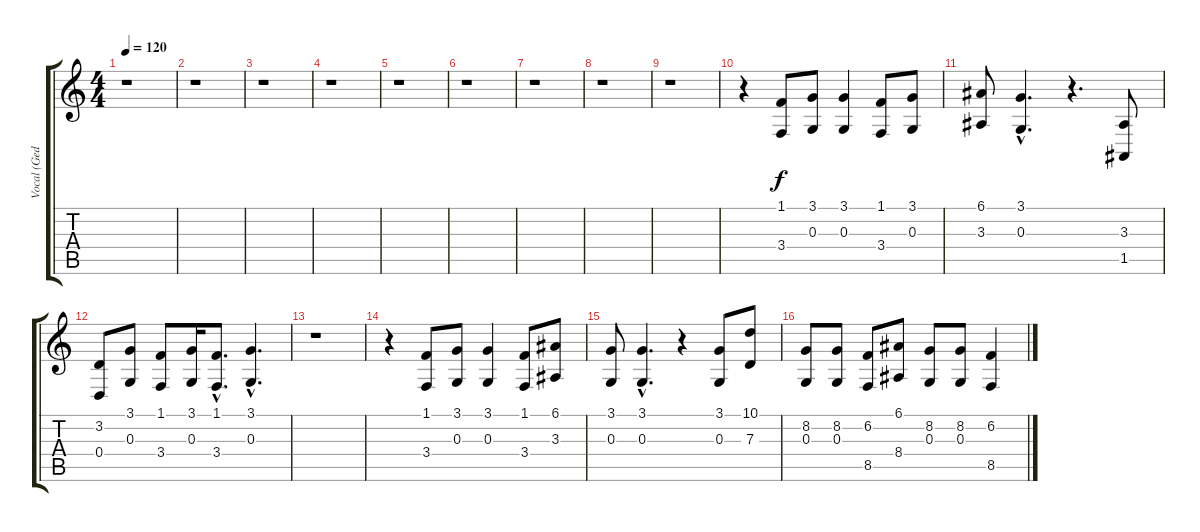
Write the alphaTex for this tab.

\track ("Vocal (Geddy)" "Vocal (Ged") {instrument choiraahs}
\staff {score tabs}
\tuning (E4 B3 G3 D3 A2 E2) {hide}
\ts (4 4)
\tempo 120
\clef g2
\ks c
r.1{dy f instrument choiraahs} |
r.1 |
r.1 |
r.1 |
r.1 |
r.1 |
r.1 |
r.1 |
r.1 |
r.4 (1.1 3.4).8 (3.1 0.3).8 (3.1 0.3).4 (1.1 3.4).8 (3.1 0.3).8 |
(6.1 3.3).8 (3.1{hac} 0.3{hac}).4{d} r.4{d} (3.3 1.5).8 |
(3.2 0.4).8 (3.1 0.3).8 (1.1 3.4).8 (3.1 0.3).16 (1.1{hac} 3.4{hac}).8{d} (3.1{hac} 0.3{hac}).4{d} |
r.1 |
r.4 (1.1 3.4).8 (3.1 0.3).8 (3.1 0.3).4 (1.1 3.4).8 (6.1 3.3).8 |
(3.1 0.3).8 (3.1{hac} 0.3{hac}).4{d} r.4 (3.1 0.3).8 (10.1 7.3).8 |
(8.2 0.3).8 (8.2 0.3).8 (6.2 8.5).8 (6.1 8.4).8 (8.2 0.3).8 (8.2 0.3).8 (6.2 8.5).4
